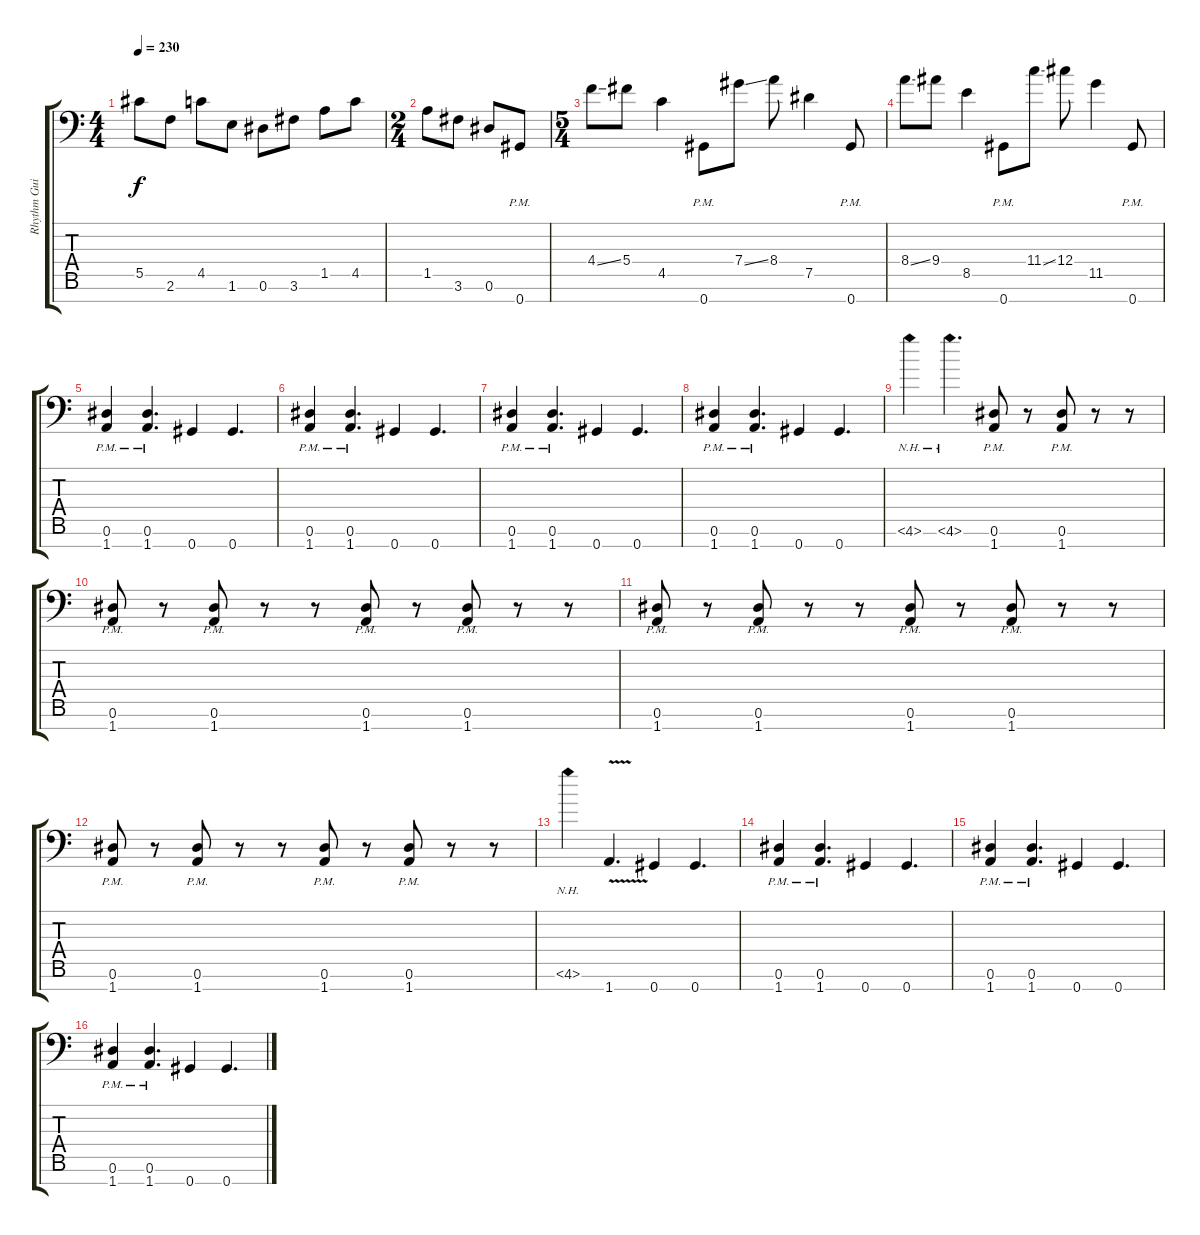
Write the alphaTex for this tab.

\track ("Rhythm Guitar 1" "Rhythm Gui") {instrument distortionguitar}
\staff {score tabs}
\tuning (Eb4 Bb3 F3 Db3 Ab2 Eb2 Ab1) {hide}
\ts (4 4)
\tempo 230
\clef f4
\ks c
5.5.8{dy f} 2.6.8 4.5.8 1.6.8 0.6.8 3.6.8 1.5.8 4.5.8 |
\ts (2 4)
1.5.8 3.6.8 0.6.8 0.7{pm}.8 |
\ts (5 4)
4.4{ss}.8 5.4.8 4.5.4 0.7{pm}.8 7.4{ss}.8 8.4.8 7.5.4 0.7{pm}.8 |
8.4{ss}.8 9.4.8 8.5.4 0.7{pm}.8 11.4{ss}.8 12.4.8 11.5.4 0.7{pm}.8 |
(0.6{pm} 1.7{pm}).4 (0.6{pm} 1.7{pm}).4{d} 0.7.4 0.7.4{d} |
(0.6{pm} 1.7{pm}).4 (0.6{pm} 1.7{pm}).4{d} 0.7.4 0.7.4{d} |
(0.6{pm} 1.7{pm}).4 (0.6{pm} 1.7{pm}).4{d} 0.7.4 0.7.4{d} |
(0.6{pm} 1.7{pm}).4 (0.6{pm} 1.7{pm}).4{d} 0.7.4 0.7.4{d} |
4.6{nh}.4 4.6{nh}.4{d} (0.6{pm} 1.7{pm}).8 r.8 (0.6{pm} 1.7{pm}).8 r.8 r.8 |
(0.6{pm} 1.7{pm}).8 r.8 (0.6{pm} 1.7{pm}).8 r.8 r.8 (0.6{pm} 1.7{pm}).8 r.8 (0.6{pm} 1.7{pm}).8 r.8 r.8 |
(0.6{pm} 1.7{pm}).8 r.8 (0.6{pm} 1.7{pm}).8 r.8 r.8 (0.6{pm} 1.7{pm}).8 r.8 (0.6{pm} 1.7{pm}).8 r.8 r.8 |
(0.6{pm} 1.7{pm}).8 r.8 (0.6{pm} 1.7{pm}).8 r.8 r.8 (0.6{pm} 1.7{pm}).8 r.8 (0.6{pm} 1.7{pm}).8 r.8 r.8 |
4.6{nh}.4 1.7{v}.4{d} 0.7.4 0.7.4{d} |
(0.6{pm} 1.7{pm}).4 (0.6{pm} 1.7{pm}).4{d} 0.7.4 0.7.4{d} |
(0.6{pm} 1.7{pm}).4 (0.6{pm} 1.7{pm}).4{d} 0.7.4 0.7.4{d} |
(0.6{pm} 1.7{pm}).4 (0.6{pm} 1.7{pm}).4{d} 0.7.4 0.7.4{d}
